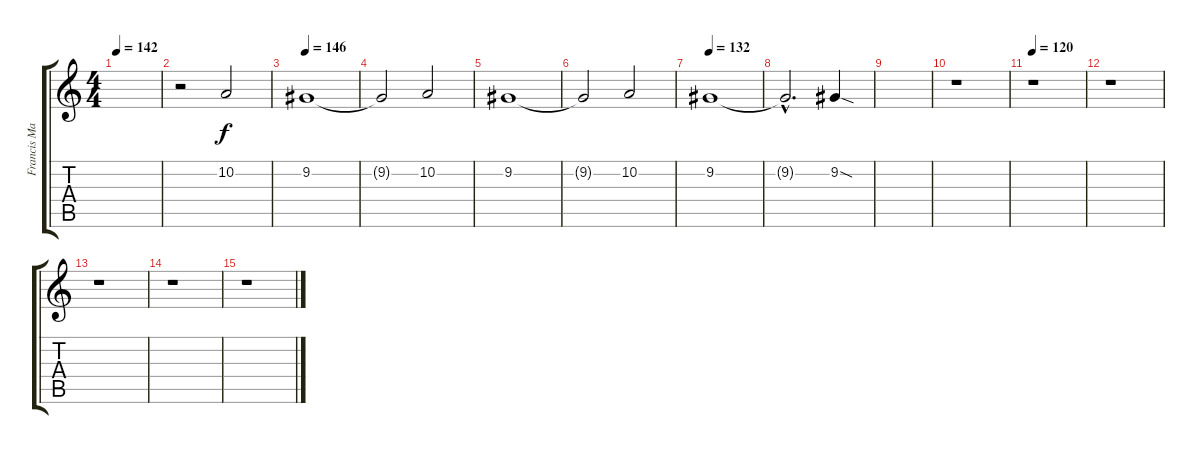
\track ("Francis Mark-Vocals" "Francis Ma") {instrument clarinet}
\staff {score tabs}
\tuning (E4 B3 G3 D3 A2 E2) {hide}
\ts (4 4)
\tempo 142
\clef g2
\ks c
|
r.2 10.2.2 |
\tempo 146
9.2.1 |
9.2{t}.2 10.2.2 |
9.2.1 |
9.2{t}.2 10.2.2 |
\tempo 132
9.2.1 |
9.2{hac t}.2{d} 9.2{sod}.4 |
|
r.1 |
\tempo 120
r.1 |
r.1 |
r.1 |
r.1 |
r.1
